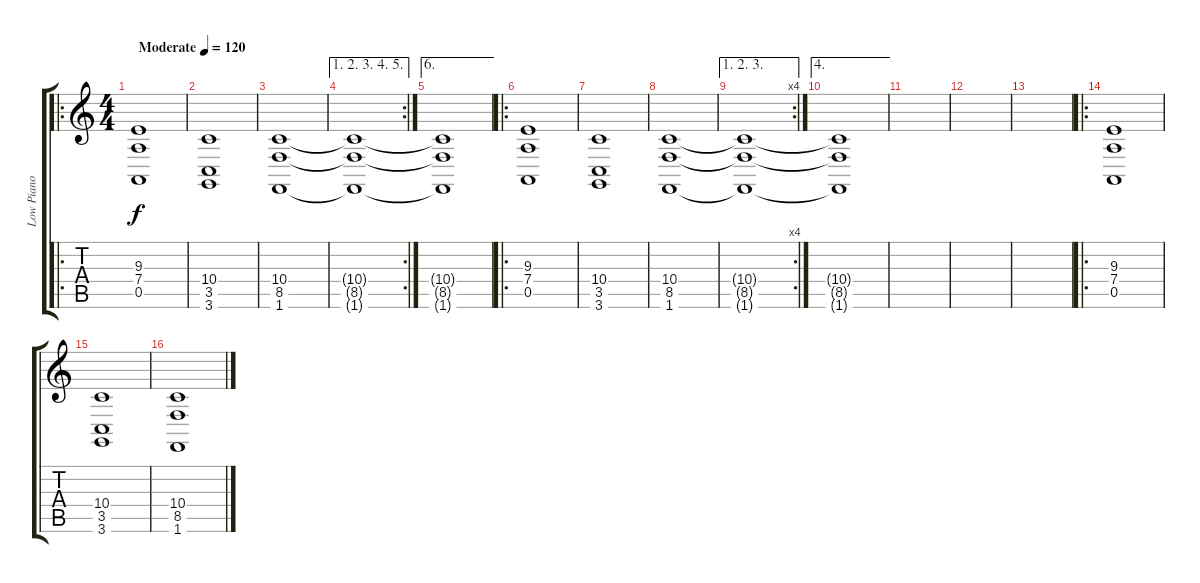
\track ("Low Piano" "Low Piano") {instrument acousticgrandpiano}
\staff {score tabs}
\tuning (E4 B3 G3 D3 A2 E2) {hide}
\ro
\ts (4 4)
\tempo (120 "Moderate")
\clef g2
\ks c
(9.3 7.4 0.5).1{dy f instrument acousticgrandpiano} |
(10.4 3.5 3.6).1 |
(10.4 8.5 1.6).1 |
\ae (1 2 3 4 5)
\rc 2
(10.4{t} 8.5{t} 1.6{t}).1 |
\ae 6
(10.4{t} 8.5{t} 1.6{t}).1 |
\ro
(9.3 7.4 0.5).1 |
(10.4 3.5 3.6).1 |
(10.4 8.5 1.6).1 |
\ae (1 2 3)
\rc 4
(10.4{t} 8.5{t} 1.6{t}).1 |
\ae 4
(10.4{t} 8.5{t} 1.6{t}).1 |
|
|
|
\ro
(9.3 7.4 0.5).1 |
(10.4 3.5 3.6).1 |
(10.4 8.5 1.6).1
